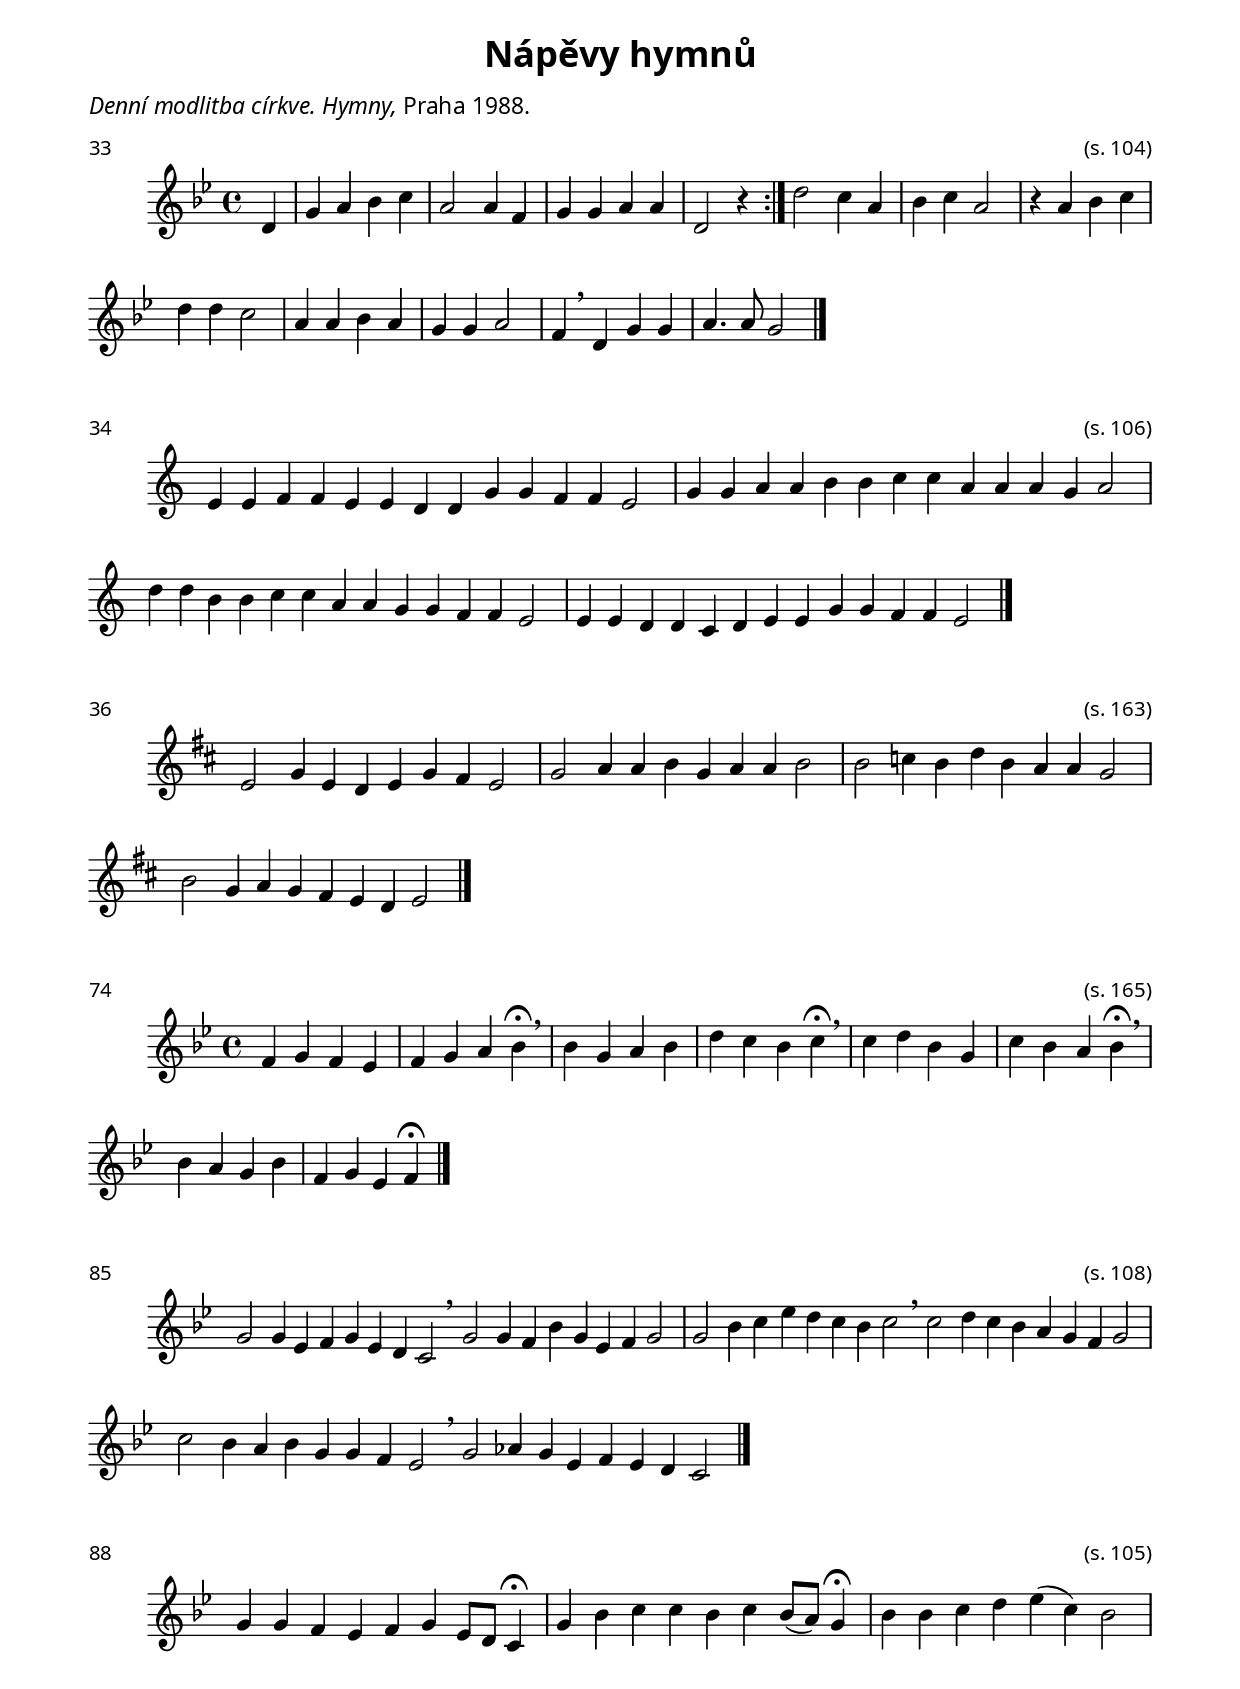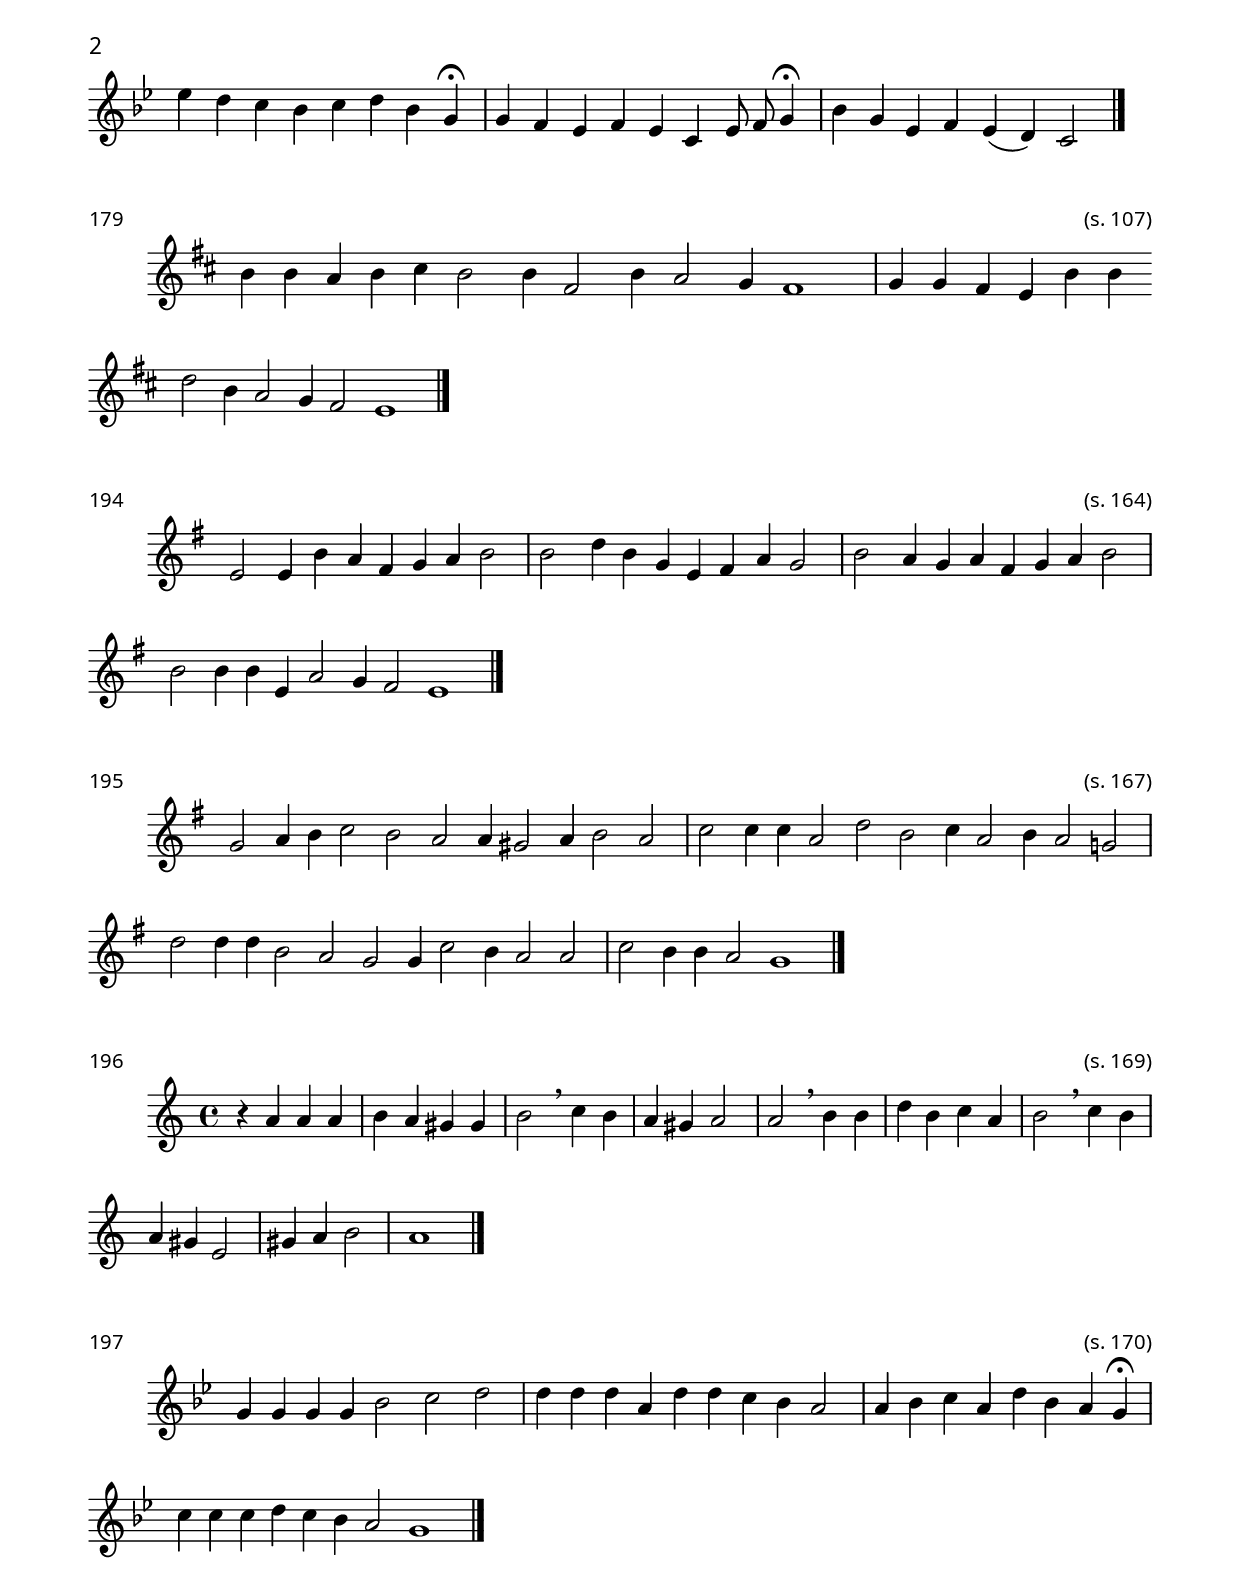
\version "2.17.24"

\include "../spolecne/layout.ly"

\header {
  title = "Nápěvy hymnů"
}

\paper {    
  scoreTitleMarkup = \markup\small{ 
    \fill-line {
      \fromproperty #'header:id 
      \concat { "(" \fromproperty #'header:fons ")" }
    }
  }
}

\markup{
  \italic{Denní modlitba církve. Hymny,} Praha 1988.
}

%{
\score {
  \relative c' {
  
  }
  \header {
    fons = ""
    id = ""
  }
}
%}

notime = {
  \override Score.TimeSignature #'stencil = ##f
  \cadenzaOn
}

\score {
  \relative c' {
    \key g \minor
    \time 4/4
    
    \partial 4 
    \repeat volta 2 { 
      d4 |
      g4 a bes c a2 a4 f g g a a | d,2 r4
    }
    \set Timing.measurePosition = #(ly:make-moment 0) % reset timing
    d'2 c4 a bes c a2 |
    r4 a bes c d d c2 a4 a bes a g g a2 | f4 \breathe
    d g g a4. a8 g2 \bar "|."
  }
  \header {
    fons = "s. 104"
    id = "33"
  }
}

\score {
  \relative c' {
    \key e \phrygian
    \notime
    
    e4 e f f e e d d g g f f e2 \bar "|"
    g4 g a a b b c c a a a g a2 \bar "|"
    d4 d b b c c a a g g f f e2 \bar "|"
    e4 e d d c d e e g g f f e2 \bar "|."
  }
  \header {
    fons = "s. 106"
    id = "34"
  }
}

\score {
  \relative c' {
    \key e \dorian
    \notime
    
    e2 g4 e d e g fis e2 \bar "|"
    g2 a4 a b g a a b2 \bar "|"
    b2 c4 b d b a a g2 \bar "|"
    b2 g4 a g fis e d e2 \bar "|."
  }
  \header {
    fons = "s. 163"
    id = "36"
  }
}

\score {
  \relative c' {
    \key f \mixolydian
    \time 4/4
    
    f4 g f es f g a bes\fermata \breathe |
    bes g a bes d c bes c\fermata \breathe |
    c d bes g c bes a bes\fermata \breathe |
    bes a g bes f g es f\fermata \bar "|."
  }
  \header {
    fons = "s. 165"
    id = "74"
  }
}

\score {
  \relative c'' {
    \key c \dorian
    \notime
    
    g2 g4 es f g es d c2 \breathe
    g'2 g4 f bes g es f g2 \bar "|"
    g2 bes4 c es d c bes c2 \breathe
    c2 d4 c bes a g f g2 \bar "|"
    c2 bes4 a bes g g f es2 \breathe
    g2 as4 g es f es d c2 \bar "|."
  }
  \header {
    fons = "s. 108"
    id = "85"
  }
}

\score {
  \relative c'' {
    \key c \dorian
    \notime
    
    g4 g f es f g es8[ d] c4\fermata \bar "|"
    g'4 bes c c bes c bes8([ a)] g4\fermata \bar "|"
    bes4 bes c d es( c) bes2 \bar "|"
    es4 d c bes c d bes g\fermata \bar "|"
    g4 f es f es c es8 f g4\fermata \bar "|"
    bes4 g es f es( d) c2 \bar "|."
  }
  \header {
    fons = "s. 105"
    id = "88"
  }
}

\score {
  \relative c'' {
    \key e \dorian
    \notime
    
    b4 b a b cis b2 \bar "" b4 fis2 b4 a2 g4 fis1 \bar "|"
    g4 g fis e b' b \bar "" d2 b4 a2 g4 fis2 e1 \bar "|."
  }
  \header {
    fons = "s. 107"
    id = "179"
  }
}

\score {
  \relative c' {
    \key e \minor
    \notime
    
    e2 e4 b' a fis g a b2 \bar "|"
    b2 d4 b g e fis a g2 \bar "|"
    b2 a4 g a fis g a b2 \bar "|"
    b2 b4 b e, a2 g4 fis2 e1 \bar "|."
  }
  \header {
    fons = "s. 164"
    id = "194"
  }
}

\score {
  \relative c'' {
    \key g \major
    \notime
    
    g2 a4 b c2 b a a4 gis2 a4 b2 a \bar "|"
    c2 c4 c a2 d b c4 a2 b4 a2 g \bar "|"
    d'2 d4 d b2 a g g4 c2 b4 a2 a \bar "|"
    c2 b4 b a2 g1 \bar "|."
  }
  \header {
    fons = "s. 167"
    id = "195"
  }
}

\score {
  \relative c'' {
    \key a \minor
    \time 4/4
    
    r4 a a a b a gis gis b2 \breathe c4 b  | a gis a2 a \breathe
    b4 b d b c a b2 \breathe c4 b a gis e2 | gis4 a b2 a1 \bar "|."
  }
  \header {
    fons = "s. 169"
    id = "196"
  }
}

\score {
  \relative c'' {
    \key g \minor
    \notime
    g4 g g g bes2 c d \bar "|"
    d4 d d a d d c bes a2 \bar "|"
    a4 bes c a d bes a g\fermata \bar "|"
    c4 c c d c bes a2 g1 \bar "|."
  }
  \header {
    fons = "s. 170"
    id = "197"
  }
}